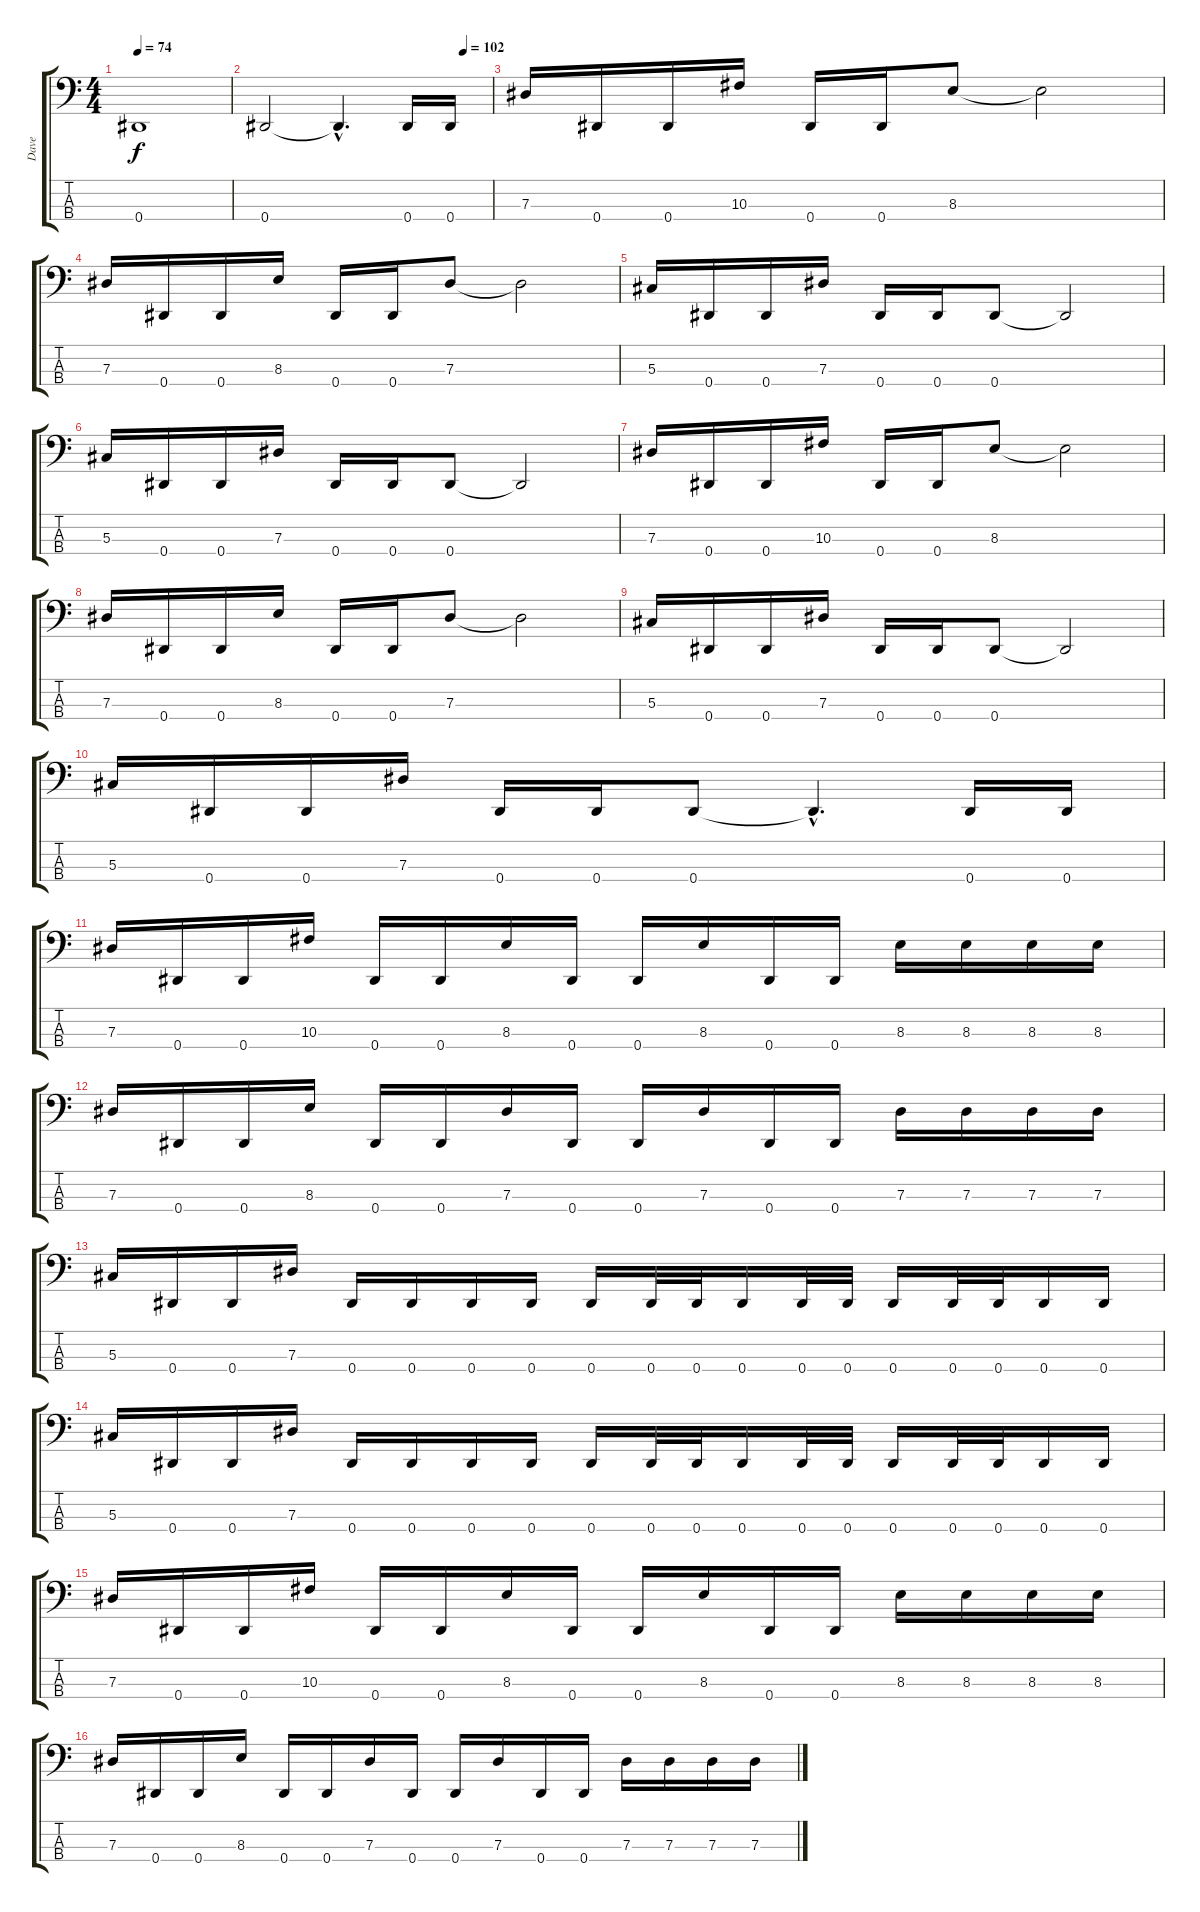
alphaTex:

\track ("Dave" "Dave") {instrument electricbasspick}
\staff {score tabs}
\tuning (Gb2 Db2 Ab1 Eb1) {hide}
\ts (4 4)
\tempo 74
\clef f4
\ks c
0.4{t}.1{dy f} |
\tempo (102 0.875)
0.4.2 0.4{hac t}.4{d} 0.4.16 0.4.16 |
7.3.16 0.4.16 0.4.16 10.3.16 0.4.16 0.4.16 8.3.8 8.3{t}.2 |
7.3.16 0.4.16 0.4.16 8.3.16 0.4.16 0.4.16 7.3.8 7.3{t}.2 |
5.3.16 0.4.16 0.4.16 7.3.16 0.4.16 0.4.16 0.4.8 0.4{t}.2 |
5.3.16 0.4.16 0.4.16 7.3.16 0.4.16 0.4.16 0.4.8 0.4{t}.2 |
7.3.16 0.4.16 0.4.16 10.3.16 0.4.16 0.4.16 8.3.8 8.3{t}.2 |
7.3.16 0.4.16 0.4.16 8.3.16 0.4.16 0.4.16 7.3.8 7.3{t}.2 |
5.3.16 0.4.16 0.4.16 7.3.16 0.4.16 0.4.16 0.4.8 0.4{t}.2 |
5.3.16 0.4.16 0.4.16 7.3.16 0.4.16 0.4.16 0.4.8 0.4{hac t}.4{d} 0.4.16 0.4.16 |
7.3.16 0.4.16 0.4.16 10.3.16 0.4.16 0.4.16 8.3.16 0.4.16 0.4.16 8.3.16 0.4.16 0.4.16 8.3.16 8.3.16 8.3.16 8.3.16 |
7.3.16 0.4.16 0.4.16 8.3.16 0.4.16 0.4.16 7.3.16 0.4.16 0.4.16 7.3.16 0.4.16 0.4.16 7.3.16 7.3.16 7.3.16 7.3.16 |
5.3.16 0.4.16 0.4.16 7.3.16 0.4.16 0.4.16 0.4.16 0.4.16 0.4.16 0.4.32 0.4.32 0.4.16 0.4.32 0.4.32 0.4.16 0.4.32 0.4.32 0.4.16 0.4.16 |
5.3.16 0.4.16 0.4.16 7.3.16 0.4.16 0.4.16 0.4.16 0.4.16 0.4.16 0.4.32 0.4.32 0.4.16 0.4.32 0.4.32 0.4.16 0.4.32 0.4.32 0.4.16 0.4.16 |
7.3.16 0.4.16 0.4.16 10.3.16 0.4.16 0.4.16 8.3.16 0.4.16 0.4.16 8.3.16 0.4.16 0.4.16 8.3.16 8.3.16 8.3.16 8.3.16 |
7.3.16 0.4.16 0.4.16 8.3.16 0.4.16 0.4.16 7.3.16 0.4.16 0.4.16 7.3.16 0.4.16 0.4.16 7.3.16 7.3.16 7.3.16 7.3.16
